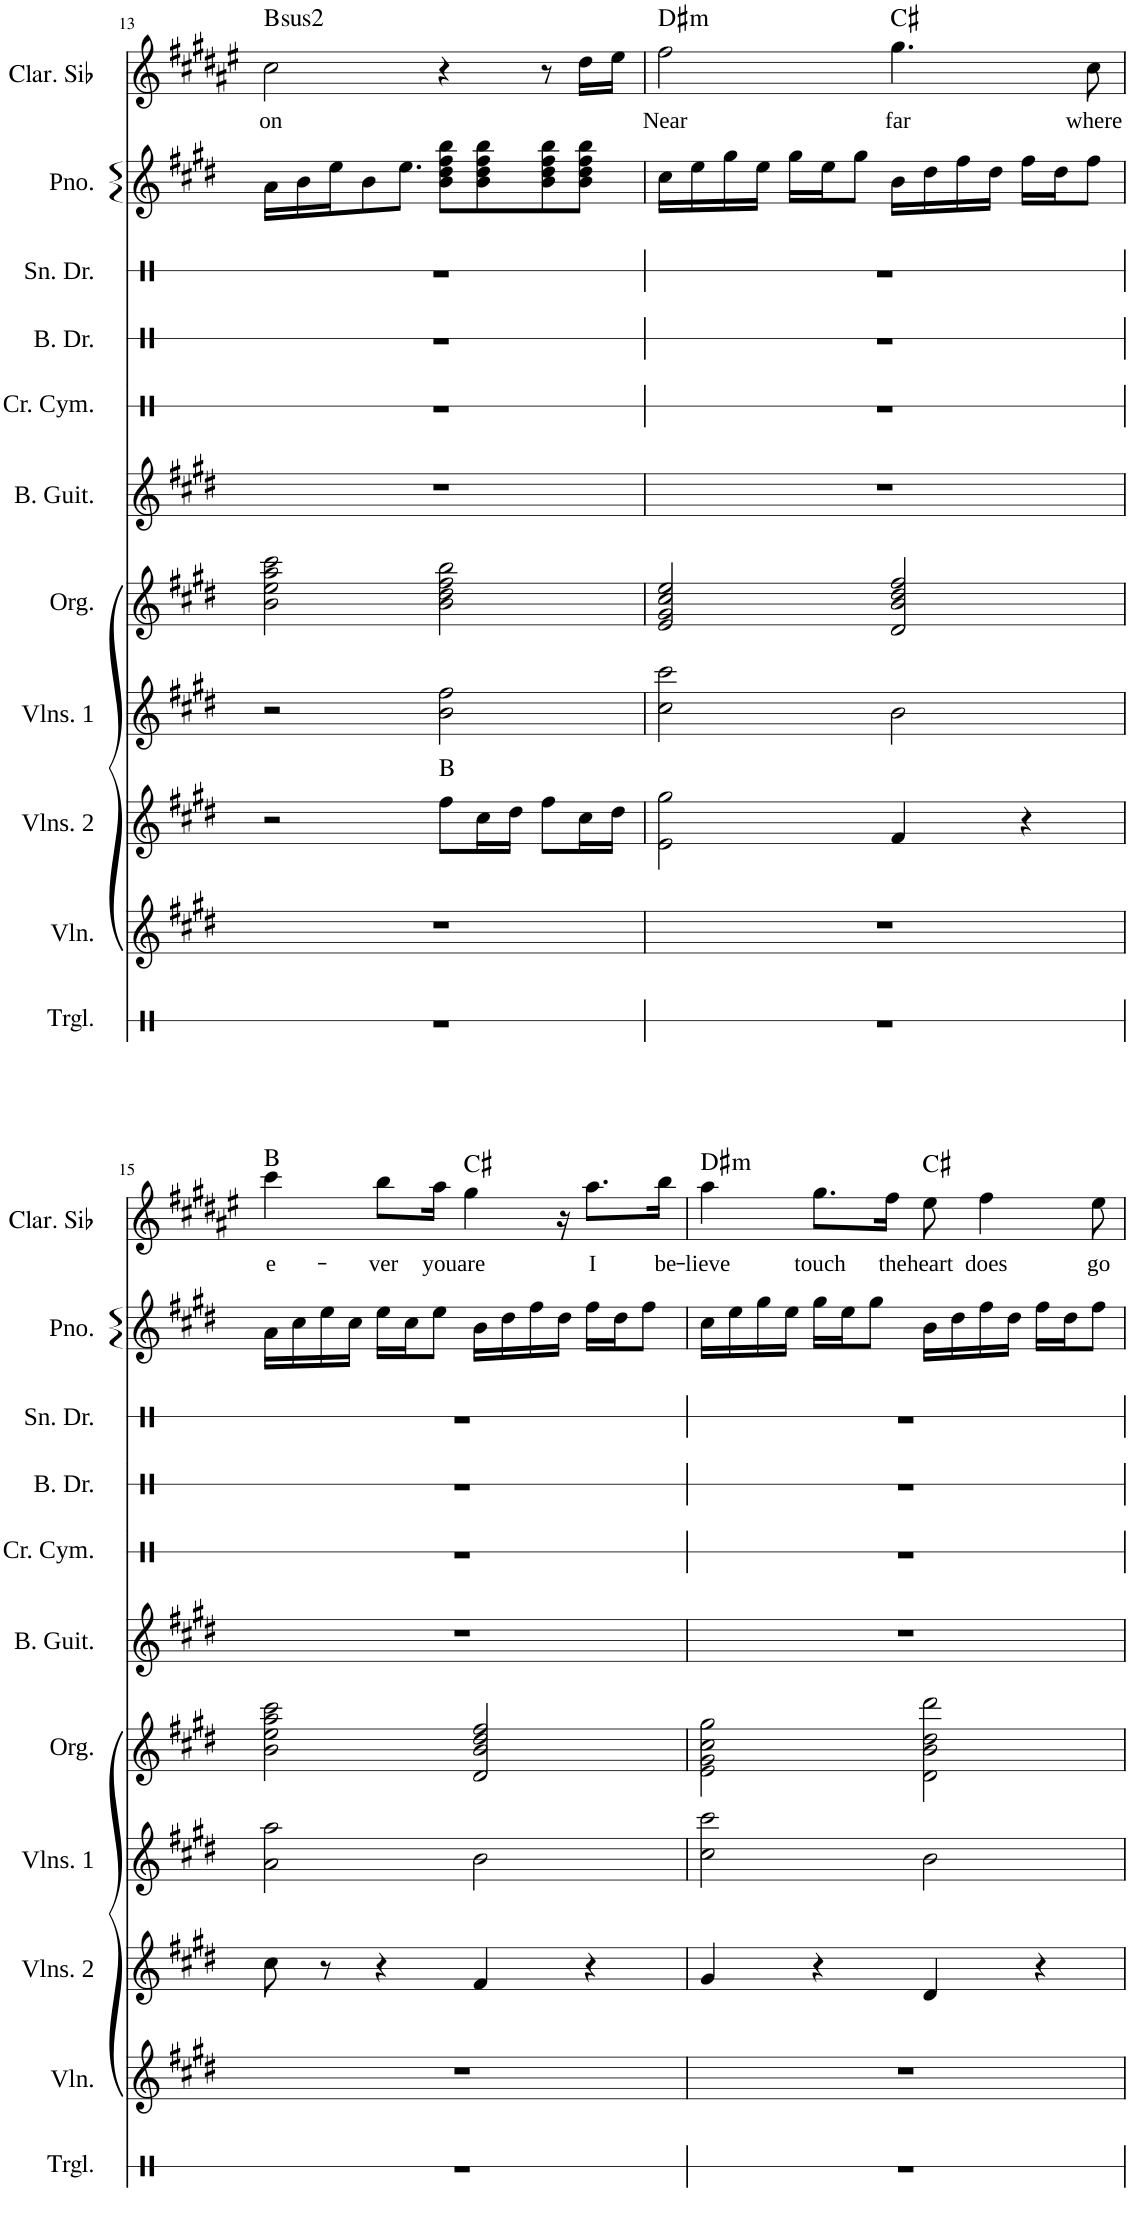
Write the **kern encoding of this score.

**kern	**kern	**kern	**harte	**kern	**kern	**kern	**kern	**kern	**kern	**kern	**kern	**text	**harte
*part11	*part10	*part9	*part9	*part8	*part7	*part6	*part5	*part4	*part3	*part2	*part1	*part1	*part1
*staff11	*staff10	*staff9	*	*staff8	*staff7	*staff6	*staff5	*staff4	*staff3	*staff2	*staff1	*staff1	*
*I"Triangle	*I"Violin	*I"Violins 2	*	*I"Violins 1	*I"Organ	*I"Bass Guitar	*I"Crash Cymbal	*I"Bass Drum	*I"Snare Drum	*I"Piano	*I"Clarinette en Sib	*	*
*I'Trgl.	*I'Vln.	*I'Vlns. 2	*	*I'Vlns. 1	*I'Org.	*I'B. Guit.	*I'Cr. Cym.	*I'B. Dr.	*I'Sn. Dr.	*I'Pno.	*I'Clar. Sib	*	*
!!LO:PB:g=z
*clefX	*clefG2	*clefG2	*	*clefG2	*clefG2	*clefG2	*clefX	*clefX	*clefX	*clefG2	*clefG2	*	*
*	*	*	*	*	*	*	*	*	*	*	*Trd1c2	*	*
*k[f#c#g#d#]	*k[f#c#g#d#]	*k[f#c#g#d#]	*	*k[f#c#g#d#]	*k[f#c#g#d#]	*k[f#c#g#d#]	*k[f#c#g#d#]	*k[f#c#g#d#]	*k[f#c#g#d#]	*k[f#c#g#d#]	*k[f#c#g#d#a#e#]	*	*
*M4/4	*M4/4	*M4/4	*	*M4/4	*M4/4	*M4/4	*M4/4	*M4/4	*M4/4	*M4/4	*M4/4	*	*
=13	=13	=13	=13	=13	=13	=13	=13	=13	=13	=13	=13	=13	=13
!	!	!	!	!	!	!	!	!	!	!	!	!LO:LY:b	!LO:H:kt=2
1r	1r	2r	.	2r	2b\ 2ee\ 2aa\ 2ccc#\	1r	1r	1r	1r	16a\LL	2cc#\	on	B:(1,2,5)
.	.	.	.	.	.	.	.	.	.	16b\	.	.	.
.	.	.	.	.	.	.	.	.	.	16ee\J	.	.	.
.	.	.	.	.	.	.	.	.	.	8b\	.	.	.
.	.	.	.	.	.	.	.	.	.	8.ee\J	.	.	.
.	.	8ff#\L	B:maj	2b\ 2ff#\	2b\ 2dd#\ 2ff#\ 2bb\	.	.	.	.	8b\ 8dd#\ 8ff#\ 8bb\L	4r	.	.
.	.	16cc#\L	.	.	.	.	.	.	.	8b\ 8dd#\ 8ff#\ 8bb\	.	.	.
.	.	16dd#\JJ	.	.	.	.	.	.	.	.	.	.	.
.	.	8ff#\L	.	.	.	.	.	.	.	8b\ 8dd#\ 8ff#\ 8bb\	8r	.	.
.	.	16cc#\L	.	.	.	.	.	.	.	8b\ 8dd#\ 8ff#\ 8bb\J	16dd#\LL	.	.
.	.	16dd#\JJ	.	.	.	.	.	.	.	.	16ee#\JJ	.	.
=14	=14	=14	=14	=14	=14	=14	=14	=14	=14	=14	=14	=14	=14
!	!	!	!	!	!	!	!	!	!	!	!	!LO:LY:b	!LO:H:kt=m
1r	1r	2e\ 2gg#\	.	2cc#\ 2ccc#\	2e/ 2g#/ 2cc#/ 2ee/	1r	1r	1r	1r	16cc#\LL	2ff#\	Near	D#:min
.	.	.	.	.	.	.	.	.	.	16ee\	.	.	.
.	.	.	.	.	.	.	.	.	.	16gg#\	.	.	.
.	.	.	.	.	.	.	.	.	.	16ee\JJ	.	.	.
.	.	.	.	.	.	.	.	.	.	16gg#\LL	.	.	.
.	.	.	.	.	.	.	.	.	.	16ee\J	.	.	.
.	.	.	.	.	.	.	.	.	.	8gg#\J	.	.	.
!	!	!	!	!	!	!	!	!	!	!	!	!LO:LY:b	!
.	.	4f#/	.	2b\	2d#/ 2b/ 2dd#/ 2ff#/	.	.	.	.	16b\LL	4.gg#\	far	C#:maj
.	.	.	.	.	.	.	.	.	.	16dd#\	.	.	.
.	.	.	.	.	.	.	.	.	.	16ff#\	.	.	.
.	.	.	.	.	.	.	.	.	.	16dd#\JJ	.	.	.
.	.	4r	.	.	.	.	.	.	.	16ff#\LL	.	.	.
.	.	.	.	.	.	.	.	.	.	16dd#\J	.	.	.
!	!	!	!	!	!	!	!	!	!	!	!	!LO:LY:b	!
.	.	.	.	.	.	.	.	.	.	8ff#\J	8cc#\	where	.
!!LO:LB:g=z
=15	=15	=15	=15	=15	=15	=15	=15	=15	=15	=15	=15	=15	=15
!	!	!	!	!	!	!	!	!	!	!	!	!LO:LY:b	!
1r	1r	8cc#\	.	2a\ 2aa\	2b\ 2ee\ 2aa\ 2ccc#\	1r	1r	1r	1r	16a\LL	4ccc#\	e-	B:maj
.	.	.	.	.	.	.	.	.	.	16cc#\	.	.	.
.	.	8r	.	.	.	.	.	.	.	16ee\	.	.	.
.	.	.	.	.	.	.	.	.	.	16cc#\JJ	.	.	.
!	!	!	!	!	!	!	!	!	!	!	!	!LO:LY:b	!
.	.	4r	.	.	.	.	.	.	.	16ee\LL	8bb\L	-ver	.
.	.	.	.	.	.	.	.	.	.	16cc#\J	.	.	.
!	!	!	!	!	!	!	!	!	!	!	!	!LO:LY:b	!
.	.	.	.	.	.	.	.	.	.	8ee\J	16aa#\Jk	you	.
!	!	!	!	!	!	!	!	!	!	!	!	!LO:LY:b	!
.	.	.	.	.	.	.	.	.	.	.	4gg#\	are	C#:maj
.	.	4f#/	.	2b\	2d#/ 2b/ 2dd#/ 2ff#/	.	.	.	.	16b\LL	.	.	.
.	.	.	.	.	.	.	.	.	.	16dd#\	.	.	.
.	.	.	.	.	.	.	.	.	.	16ff#\	.	.	.
.	.	.	.	.	.	.	.	.	.	16dd#\JJ	16r	.	.
!	!	!	!	!	!	!	!	!	!	!	!	!LO:LY:b	!
.	.	4r	.	.	.	.	.	.	.	16ff#\LL	8.aa#\L	I	.
.	.	.	.	.	.	.	.	.	.	16dd#\J	.	.	.
.	.	.	.	.	.	.	.	.	.	8ff#\J	.	.	.
!	!	!	!	!	!	!	!	!	!	!	!	!LO:LY:b	!
.	.	.	.	.	.	.	.	.	.	.	16bb\Jk	be-	.
=16	=16	=16	=16	=16	=16	=16	=16	=16	=16	=16	=16	=16	=16
!	!	!	!	!	!	!	!	!	!	!	!	!LO:LY:b	!LO:H:kt=m
1r	1r	4g#/	.	2cc#\ 2ccc#\	2e\ 2g#\ 2cc#\ 2gg#\	1r	1r	1r	1r	16cc#\LL	4aa#\	-lieve	D#:min
.	.	.	.	.	.	.	.	.	.	16ee\	.	.	.
.	.	.	.	.	.	.	.	.	.	16gg#\	.	.	.
.	.	.	.	.	.	.	.	.	.	16ee\JJ	.	.	.
!	!	!	!	!	!	!	!	!	!	!	!	!LO:LY:b	!
.	.	4r	.	.	.	.	.	.	.	16gg#\LL	8.gg#\L	touch	.
.	.	.	.	.	.	.	.	.	.	16ee\J	.	.	.
.	.	.	.	.	.	.	.	.	.	8gg#\J	.	.	.
!	!	!	!	!	!	!	!	!	!	!	!	!LO:LY:b	!
.	.	.	.	.	.	.	.	.	.	.	16ff#\Jk	the	.
!	!	!	!	!	!	!	!	!	!	!	!	!LO:LY:b	!
.	.	4d#/	.	2b\	2d#\ 2b\ 2dd#\ 2ddd#\	.	.	.	.	16b\LL	8ee#\	heart	C#:maj
.	.	.	.	.	.	.	.	.	.	16dd#\	.	.	.
!	!	!	!	!	!	!	!	!	!	!	!	!LO:LY:b	!
.	.	.	.	.	.	.	.	.	.	16ff#\	4ff#\	does	.
.	.	.	.	.	.	.	.	.	.	16dd#\JJ	.	.	.
.	.	4r	.	.	.	.	.	.	.	16ff#\LL	.	.	.
.	.	.	.	.	.	.	.	.	.	16dd#\J	.	.	.
!	!	!	!	!	!	!	!	!	!	!	!	!LO:LY:b	!
.	.	.	.	.	.	.	.	.	.	8ff#\J	8ee#\	go	.
=	=	=	=	=	=	=	=	=	=	=	=	=	=
*-	*-	*-	*-	*-	*-	*-	*-	*-	*-	*-	*-	*-	*-
